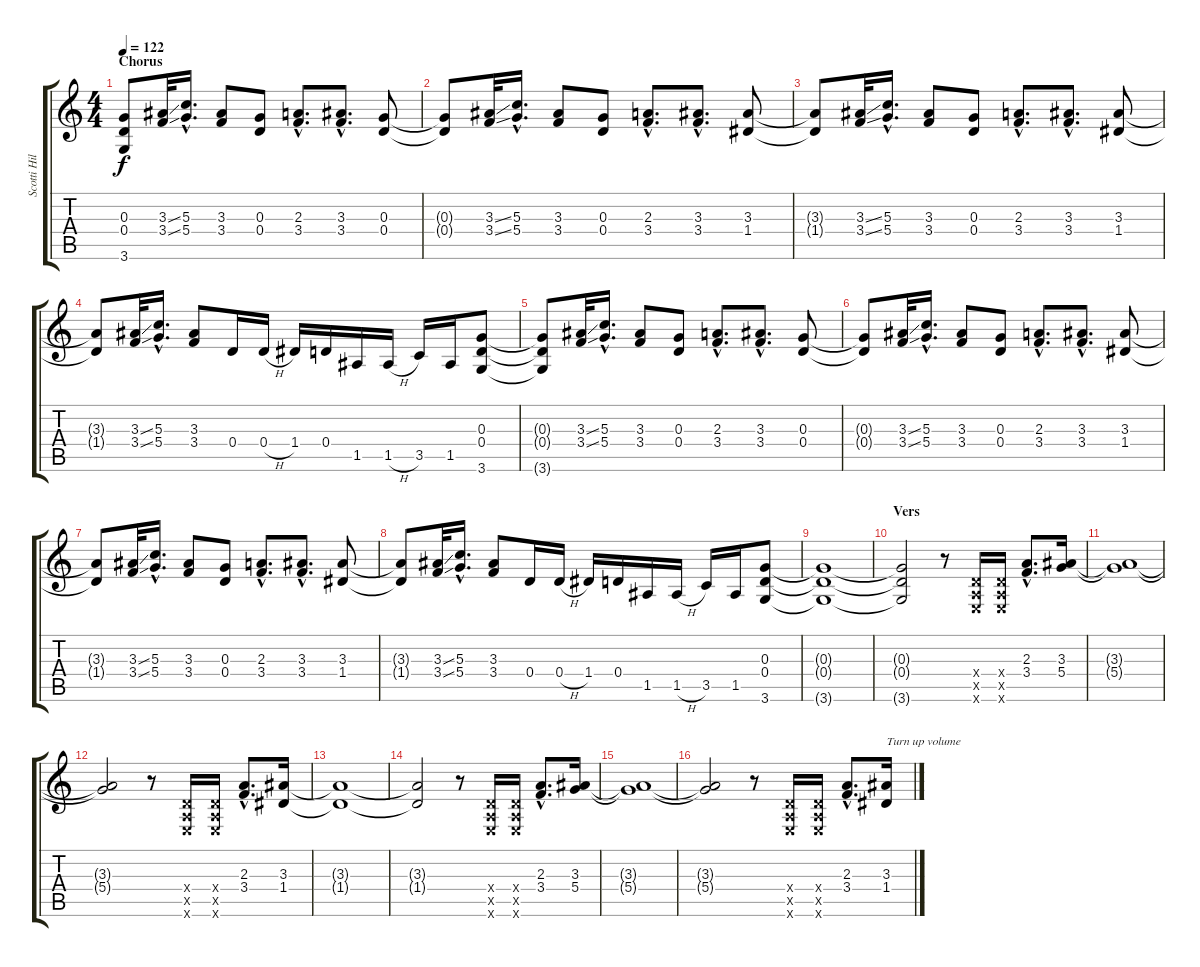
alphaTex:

\track ("Scotti Hill - Guitar" "Scotti Hil") {instrument overdrivenguitar}
\staff {score tabs}
\tuning (E4 B3 G3 D3 A2 E2) {hide}
\ts (4 4)
\section ("" "Chorus")
\tempo 122
\clef g2
\ks c
(0.3{t} 0.4{t} 3.6{t}).8{dy f} (3.3{ss} 3.4{ss}).32 (5.3{hac} 5.4{hac}).16{d} (3.3 3.4).8 (0.3 0.4).8 (2.3{hac} 3.4{hac}).8{d} (3.3{hac} 3.4{hac}).8{d} (0.3 0.4).8 |
(0.3{t} 0.4{t}).8 (3.3{ss} 3.4{ss}).32 (5.3{hac} 5.4{hac}).16{d} (3.3 3.4).8 (0.3 0.4).8 (2.3{hac} 3.4{hac}).8{d} (3.3{hac} 3.4{hac}).8{d} (3.3 1.4).8 |
(3.3{t} 1.4{t}).8 (3.3{ss} 3.4{ss}).32 (5.3{hac} 5.4{hac}).16{d} (3.3 3.4).8 (0.3 0.4).8 (2.3{hac} 3.4{hac}).8{d} (3.3{hac} 3.4{hac}).8{d} (3.3 1.4).8 |
(3.3{t} 1.4{t}).8 (3.3{ss} 3.4{ss}).32 (5.3{hac} 5.4{hac}).16{d} (3.3 3.4).8 0.4.16 0.4{h}.16 1.4.16 0.4.16 1.5.16 1.5{h}.16 3.5.16 1.5.16 (0.3 0.4 3.6).8 |
(0.3{t} 0.4{t} 3.6{t}).8 (3.3{ss} 3.4{ss}).32 (5.3{hac} 5.4{hac}).16{d} (3.3 3.4).8 (0.3 0.4).8 (2.3{hac} 3.4{hac}).8{d} (3.3{hac} 3.4{hac}).8{d} (0.3 0.4).8 |
(0.3{t} 0.4{t}).8 (3.3{ss} 3.4{ss}).32 (5.3{hac} 5.4{hac}).16{d} (3.3 3.4).8 (0.3 0.4).8 (2.3{hac} 3.4{hac}).8{d} (3.3{hac} 3.4{hac}).8{d} (3.3 1.4).8 |
(3.3{t} 1.4{t}).8 (3.3{ss} 3.4{ss}).32 (5.3{hac} 5.4{hac}).16{d} (3.3 3.4).8 (0.3 0.4).8 (2.3{hac} 3.4{hac}).8{d} (3.3{hac} 3.4{hac}).8{d} (3.3 1.4).8 |
(3.3{t} 1.4{t}).8 (3.3{ss} 3.4{ss}).32 (5.3{hac} 5.4{hac}).16{d} (3.3 3.4).8 0.4.16 0.4{h}.16 1.4.16 0.4.16 1.5.16 1.5{h}.16 3.5.16 1.5.16 (0.3 0.4 3.6).8 |
(0.3{t} 0.4{t} 3.6{t}).1{volume 6} |
\section ("" "Vers")
(0.3{t} 0.4{t} 3.6{t}).2 r.8 (0.4{x} 0.5{x} 0.6{x}).16{volume 8} (0.4{x} 0.5{x} 0.6{x}).16 (2.3{hac} 3.4{hac}).8{d} (3.3 5.4).16 |
(3.3{t} 5.4{t}).1 |
(3.3{t} 5.4{t}).2 r.8 (0.4{x} 0.5{x} 0.6{x}).16 (0.4{x} 0.5{x} 0.6{x}).16 (2.3{hac} 3.4{hac}).8{d} (3.3 1.4).16 |
(3.3{t} 1.4{t}).1 |
(3.3{t} 1.4{t}).2 r.8 (0.4{x} 0.5{x} 0.6{x}).16 (0.4{x} 0.5{x} 0.6{x}).16 (2.3{hac} 3.4{hac}).8{d} (3.3 5.4).16 |
(3.3{t} 5.4{t}).1 |
(3.3{t} 5.4{t}).2 r.8 (0.4{x} 0.5{x} 0.6{x}).16 (0.4{x} 0.5{x} 0.6{x}).16 (2.3{hac} 3.4{hac}).8{d} (3.3 1.4).16{txt "Turn up volume" volume 16}
